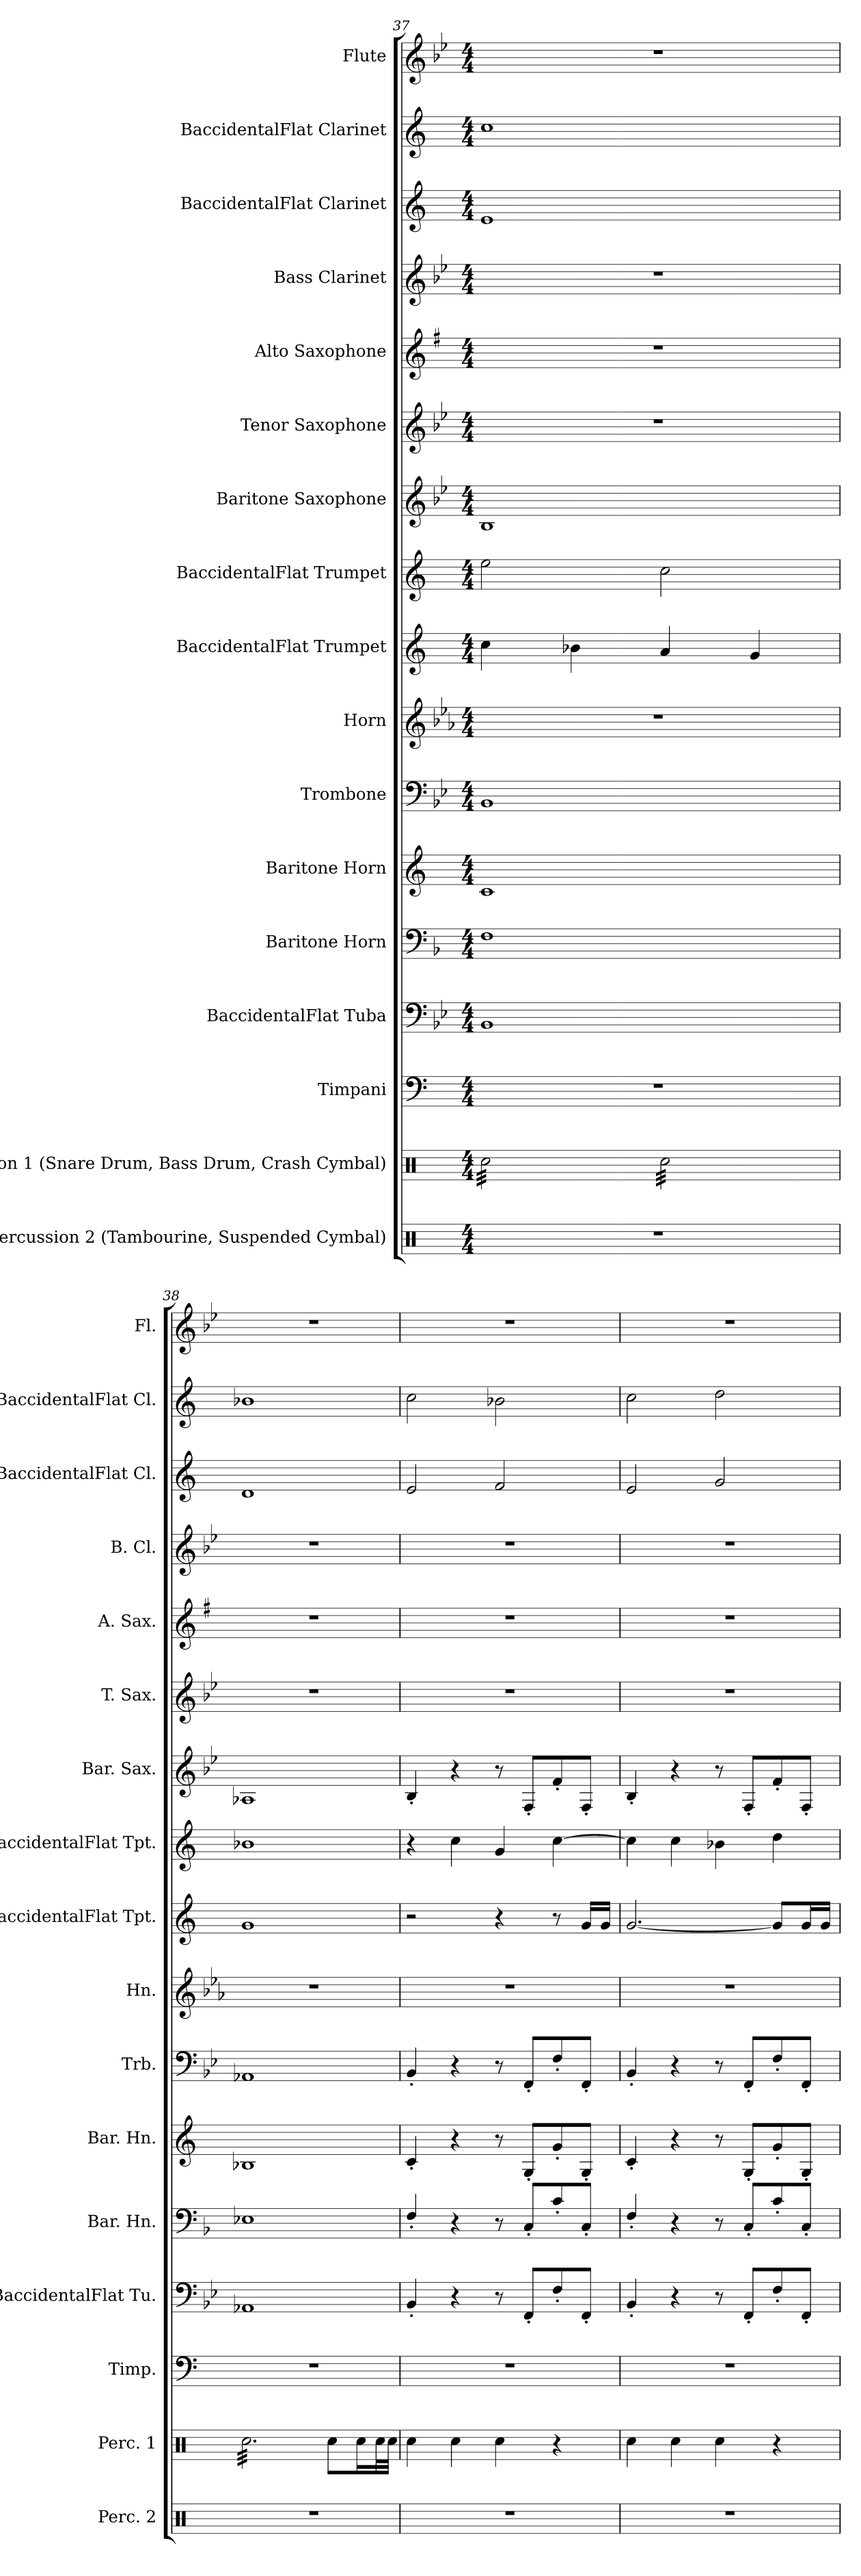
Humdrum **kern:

**kern	**kern	**kern	**kern	**kern	**kern	**kern	**kern	**kern	**kern	**kern	**kern	**kern	**kern	**kern	**kern	**kern
*part17	*part16	*part15	*part14	*part13	*part12	*part11	*part10	*part9	*part8	*part7	*part6	*part5	*part4	*part3	*part2	*part1
*staff17	*staff16	*staff15	*staff14	*staff13	*staff12	*staff11	*staff10	*staff9	*staff8	*staff7	*staff6	*staff5	*staff4	*staff3	*staff2	*staff1
*I"Percussion 2 (Tambourine, Suspended Cymbal)	*I"Percussion 1 (Snare Drum, Bass Drum, Crash Cymbal)	*I"Timpani	*I"BaccidentalFlat Tuba	*I"Baritone Horn	*I"Baritone Horn	*I"Trombone	*I"Horn	*I"BaccidentalFlat Trumpet	*I"BaccidentalFlat Trumpet	*I"Baritone Saxophone	*I"Tenor Saxophone	*I"Alto Saxophone	*I"Bass Clarinet	*I"BaccidentalFlat Clarinet	*I"BaccidentalFlat Clarinet	*I"Flute
*I'Perc. 2	*I'Perc. 1	*I'Timp.	*I'BaccidentalFlat Tu.	*I'Bar. Hn.	*I'Bar. Hn.	*I'Trb.	*I'Hn.	*I'BaccidentalFlat Tpt.	*I'BaccidentalFlat Tpt.	*I'Bar. Sax.	*I'T. Sax.	*I'A. Sax.	*I'B. Cl.	*I'BaccidentalFlat Cl.	*I'BaccidentalFlat Cl.	*I'Fl.
*clefX	*clefX	*clefF4	*clefF4	*clefF4	*clefG2	*clefF4	*clefG2	*clefG2	*clefG2	*clefG2	*clefG2	*clefG2	*clefG2	*clefG2	*clefG2	*clefG2
*	*	*	*	*ITrd4c7	*ITrd1c2	*	*ITrd4c7	*ITrd1c2	*ITrd1c2	*ITrd12c21	*ITrd8c14	*ITrd5c9	*ITrd8c14	*ITrd1c2	*ITrd1c2	*
*k[]	*k[]	*k[]	*k[b-e-]	*k[b-e-]	*k[b-e-]	*k[b-e-]	*k[b-e-a-d-]	*k[b-e-]	*k[b-e-]	*k[b-e-]	*k[b-e-]	*k[b-e-]	*k[b-e-]	*k[b-e-]	*k[b-e-]	*k[b-e-]
*M4/4	*M4/4	*M4/4	*M4/4	*M4/4	*M4/4	*M4/4	*M4/4	*M4/4	*M4/4	*M4/4	*M4/4	*M4/4	*M4/4	*M4/4	*M4/4	*M4/4
=37	=37	=37	=37	=37	=37	=37	=37	=37	=37	=37	=37	=37	=37	=37	=37	=37
*	*tremolo	*	*	*	*	*	*	*	*	*	*	*	*	*	*	*
1r	32Rcc\LLL	1r	1BB-	1BB-	1B-	1BB-	1r	4b-\	2dd\	1BB-	1r	1r	1r	1d	1b-	1r
.	32Rcc\	.	.	.	.	.	.	.	.	.	.	.	.	.	.	.
.	32Rcc\	.	.	.	.	.	.	.	.	.	.	.	.	.	.	.
.	32Rcc\	.	.	.	.	.	.	.	.	.	.	.	.	.	.	.
.	32Rcc\	.	.	.	.	.	.	.	.	.	.	.	.	.	.	.
.	32Rcc\	.	.	.	.	.	.	.	.	.	.	.	.	.	.	.
.	32Rcc\	.	.	.	.	.	.	.	.	.	.	.	.	.	.	.
.	32Rcc\	.	.	.	.	.	.	.	.	.	.	.	.	.	.	.
.	32Rcc\	.	.	.	.	.	.	4a-X\	.	.	.	.	.	.	.	.
.	32Rcc\	.	.	.	.	.	.	.	.	.	.	.	.	.	.	.
.	32Rcc\	.	.	.	.	.	.	.	.	.	.	.	.	.	.	.
.	32Rcc\	.	.	.	.	.	.	.	.	.	.	.	.	.	.	.
.	32Rcc\	.	.	.	.	.	.	.	.	.	.	.	.	.	.	.
.	32Rcc\	.	.	.	.	.	.	.	.	.	.	.	.	.	.	.
.	32Rcc\	.	.	.	.	.	.	.	.	.	.	.	.	.	.	.
.	32Rcc\JJJ	.	.	.	.	.	.	.	.	.	.	.	.	.	.	.
.	32Rcc\LLL	.	.	.	.	.	.	4g/	2b-\	.	.	.	.	.	.	.
.	32Rcc\	.	.	.	.	.	.	.	.	.	.	.	.	.	.	.
.	32Rcc\	.	.	.	.	.	.	.	.	.	.	.	.	.	.	.
.	32Rcc\	.	.	.	.	.	.	.	.	.	.	.	.	.	.	.
.	32Rcc\	.	.	.	.	.	.	.	.	.	.	.	.	.	.	.
.	32Rcc\	.	.	.	.	.	.	.	.	.	.	.	.	.	.	.
.	32Rcc\	.	.	.	.	.	.	.	.	.	.	.	.	.	.	.
.	32Rcc\	.	.	.	.	.	.	.	.	.	.	.	.	.	.	.
.	32Rcc\	.	.	.	.	.	.	4f/	.	.	.	.	.	.	.	.
.	32Rcc\	.	.	.	.	.	.	.	.	.	.	.	.	.	.	.
.	32Rcc\	.	.	.	.	.	.	.	.	.	.	.	.	.	.	.
.	32Rcc\	.	.	.	.	.	.	.	.	.	.	.	.	.	.	.
.	32Rcc\	.	.	.	.	.	.	.	.	.	.	.	.	.	.	.
.	32Rcc\	.	.	.	.	.	.	.	.	.	.	.	.	.	.	.
.	32Rcc\	.	.	.	.	.	.	.	.	.	.	.	.	.	.	.
.	32Rcc\JJJ	.	.	.	.	.	.	.	.	.	.	.	.	.	.	.
=38	=38	=38	=38	=38	=38	=38	=38	=38	=38	=38	=38	=38	=38	=38	=38	=38
1r	32Rcc\LLL	1r	1AA-X	1AA-X	1A-X	1AA-X	1r	1f	1a-X	1AA-X	1r	1r	1r	1c	1a-X	1r
.	32Rcc\	.	.	.	.	.	.	.	.	.	.	.	.	.	.	.
.	32Rcc\	.	.	.	.	.	.	.	.	.	.	.	.	.	.	.
.	32Rcc\	.	.	.	.	.	.	.	.	.	.	.	.	.	.	.
.	32Rcc\	.	.	.	.	.	.	.	.	.	.	.	.	.	.	.
.	32Rcc\	.	.	.	.	.	.	.	.	.	.	.	.	.	.	.
.	32Rcc\	.	.	.	.	.	.	.	.	.	.	.	.	.	.	.
.	32Rcc\	.	.	.	.	.	.	.	.	.	.	.	.	.	.	.
.	32Rcc\	.	.	.	.	.	.	.	.	.	.	.	.	.	.	.
.	32Rcc\	.	.	.	.	.	.	.	.	.	.	.	.	.	.	.
.	32Rcc\	.	.	.	.	.	.	.	.	.	.	.	.	.	.	.
.	32Rcc\	.	.	.	.	.	.	.	.	.	.	.	.	.	.	.
.	32Rcc\	.	.	.	.	.	.	.	.	.	.	.	.	.	.	.
.	32Rcc\	.	.	.	.	.	.	.	.	.	.	.	.	.	.	.
.	32Rcc\	.	.	.	.	.	.	.	.	.	.	.	.	.	.	.
.	32Rcc\	.	.	.	.	.	.	.	.	.	.	.	.	.	.	.
.	32Rcc\	.	.	.	.	.	.	.	.	.	.	.	.	.	.	.
.	32Rcc\	.	.	.	.	.	.	.	.	.	.	.	.	.	.	.
.	32Rcc\	.	.	.	.	.	.	.	.	.	.	.	.	.	.	.
.	32Rcc\	.	.	.	.	.	.	.	.	.	.	.	.	.	.	.
.	32Rcc\	.	.	.	.	.	.	.	.	.	.	.	.	.	.	.
.	32Rcc\	.	.	.	.	.	.	.	.	.	.	.	.	.	.	.
.	32Rcc\	.	.	.	.	.	.	.	.	.	.	.	.	.	.	.
.	32Rcc\JJJ	.	.	.	.	.	.	.	.	.	.	.	.	.	.	.
*	*Xtremolo	*	*	*	*	*	*	*	*	*	*	*	*	*	*	*
.	8Rcc\L	.	.	.	.	.	.	.	.	.	.	.	.	.	.	.
.	16Rcc\L	.	.	.	.	.	.	.	.	.	.	.	.	.	.	.
.	32Rcc\L	.	.	.	.	.	.	.	.	.	.	.	.	.	.	.
.	32Rcc\JJJ	.	.	.	.	.	.	.	.	.	.	.	.	.	.	.
=39	=39	=39	=39	=39	=39	=39	=39	=39	=39	=39	=39	=39	=39	=39	=39	=39
1r	4Rcc\	1r	4BB-'/	4BB-'/	4B-'/	4BB-'/	1r	2r	4r	4BB-'/	1r	1r	1r	2d/	2b-\	1r
.	4Rcc\	.	4r	4r	4r	4r	.	.	4b-\	4r	.	.	.	.	.	.
.	4Rcc\	.	8r	8r	8r	8r	.	4r	4f/	8r	.	.	.	2e-/	2a-X\	.
.	.	.	8FF'/L	8FF'/L	8F'/L	8FF'/L	.	.	.	8FF'/L	.	.	.	.	.	.
.	4r	.	8F'/	8F'/	8f'/	8F'/	.	8r	[4b-\	8F'/	.	.	.	.	.	.
.	.	.	8FF'/J	8FF'/J	8F'/J	8FF'/J	.	16f/LL	.	8FF'/J	.	.	.	.	.	.
.	.	.	.	.	.	.	.	16f/JJ	.	.	.	.	.	.	.	.
=40	=40	=40	=40	=40	=40	=40	=40	=40	=40	=40	=40	=40	=40	=40	=40	=40
1r	4Rcc\	1r	4BB-'/	4BB-'/	4B-'/	4BB-'/	1r	[2.f/	4b-\]	4BB-'/	1r	1r	1r	2d/	2b-\	1r
.	4Rcc\	.	4r	4r	4r	4r	.	.	4b-\	4r	.	.	.	.	.	.
.	4Rcc\	.	8r	8r	8r	8r	.	.	4a-X\	8r	.	.	.	2f/	2cc\	.
.	.	.	8FF'/L	8FF'/L	8F'/L	8FF'/L	.	.	.	8FF'/L	.	.	.	.	.	.
.	4r	.	8F'/	8F'/	8f'/	8F'/	.	8f/L]	4cc\	8F'/	.	.	.	.	.	.
.	.	.	8FF'/J	8FF'/J	8F'/J	8FF'/J	.	16f/L	.	8FF'/J	.	.	.	.	.	.
.	.	.	.	.	.	.	.	16f/JJ	.	.	.	.	.	.	.	.
=	=	=	=	=	=	=	=	=	=	=	=	=	=	=	=	=
*-	*-	*-	*-	*-	*-	*-	*-	*-	*-	*-	*-	*-	*-	*-	*-	*-
